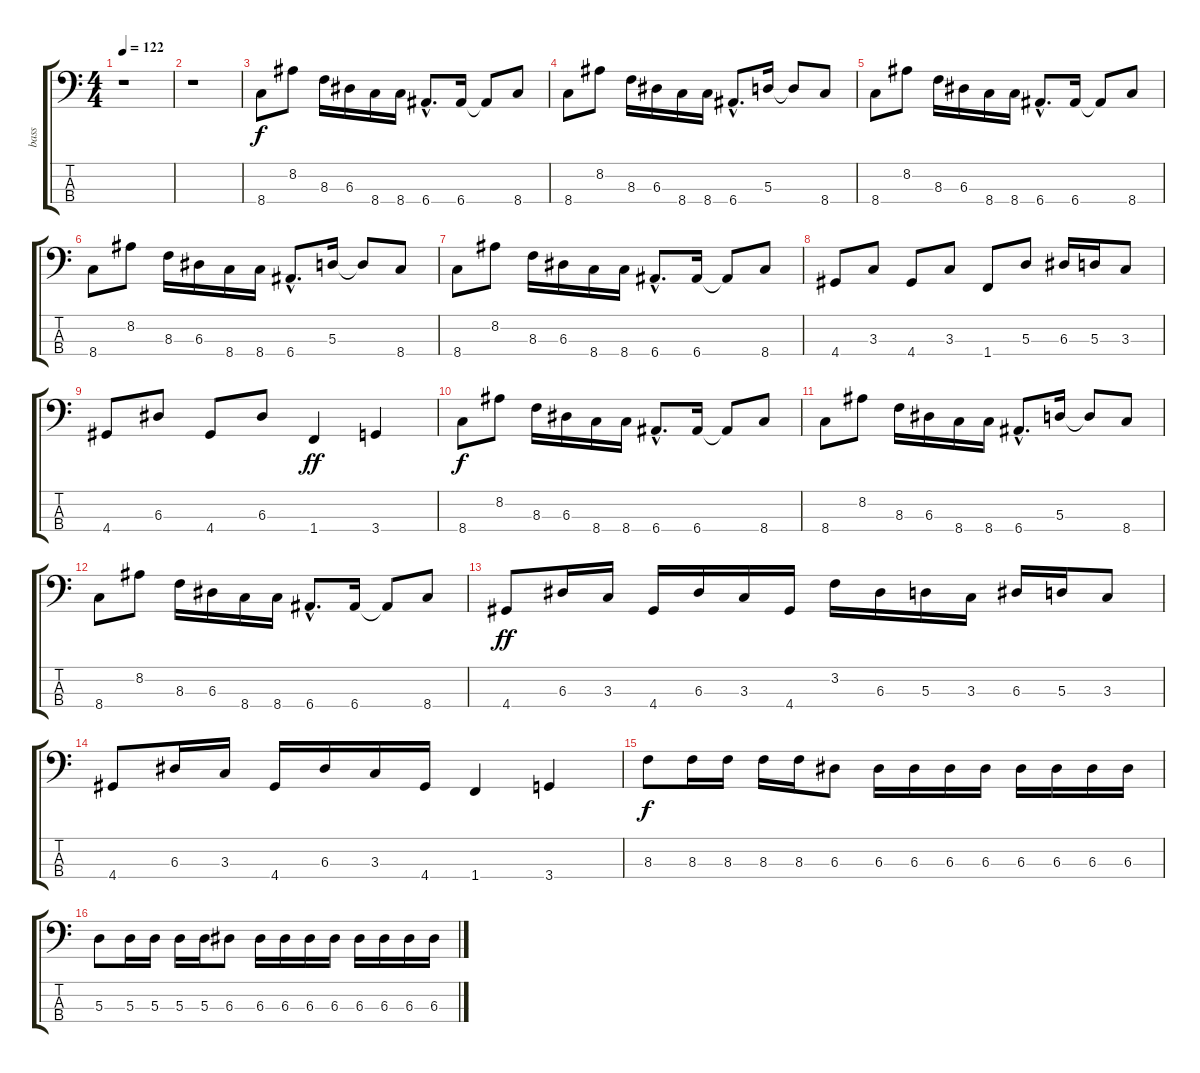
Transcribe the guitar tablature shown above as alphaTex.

\track ("bass" "bass") {instrument slapbass1}
\staff {score tabs}
\tuning (G2 D2 A1 E1) {hide}
\ts (4 4)
\tempo 122
\clef f4
\ks c
r.1{dy f instrument slapbass1} |
r.1 |
8.4.8 8.2.8 8.3.16 6.3.16 8.4.16 8.4.16 6.4{hac}.8{d} 6.4.16 6.4{t}.8 8.4.8 |
8.4.8 8.2.8 8.3.16 6.3.16 8.4.16 8.4.16 6.4{hac}.8{d} 5.3.16 5.3{t}.8 8.4.8 |
8.4.8 8.2.8 8.3.16 6.3.16 8.4.16 8.4.16 6.4{hac}.8{d} 6.4.16 6.4{t}.8 8.4.8 |
8.4.8 8.2.8 8.3.16 6.3.16 8.4.16 8.4.16 6.4{hac}.8{d} 5.3.16 5.3{t}.8 8.4.8 |
8.4.8 8.2.8 8.3.16 6.3.16 8.4.16 8.4.16 6.4{hac}.8{d} 6.4.16 6.4{t}.8 8.4.8 |
4.4.8 3.3.8 4.4.8 3.3.8 1.4.8 5.3.8 6.3.16 5.3.16 3.3.8 |
4.4.8 6.3.8 4.4.8 6.3.8 1.4.4{dy ff} 3.4.4 |
8.4.8{dy f} 8.2.8 8.3.16 6.3.16 8.4.16 8.4.16 6.4{hac}.8{d} 6.4.16 6.4{t}.8 8.4.8 |
8.4.8 8.2.8 8.3.16 6.3.16 8.4.16 8.4.16 6.4{hac}.8{d} 5.3.16 5.3{t}.8 8.4.8 |
8.4.8 8.2.8 8.3.16 6.3.16 8.4.16 8.4.16 6.4{hac}.8{d} 6.4.16 6.4{t}.8 8.4.8 |
4.4.8{dy ff balance 0 instrument slapbass1} 6.3.16 3.3.16 4.4.16 6.3.16 3.3.16 4.4.16 3.2.16 6.3.16 5.3.16 3.3.16 6.3.16 5.3.16 3.3.8 |
4.4.8 6.3.16 3.3.16 4.4.16 6.3.16 3.3.16 4.4.16 1.4.4{balance 8} 3.4.4 |
8.3.8{dy f} 8.3.16 8.3.16 8.3.16 8.3.16 6.3.8 6.3.16 6.3.16 6.3.16 6.3.16 6.3.16 6.3.16 6.3.16 6.3.16 |
5.3.8 5.3.16 5.3.16 5.3.16 5.3.16 6.3.8 6.3.16 6.3.16 6.3.16 6.3.16 6.3.16 6.3.16 6.3.16 6.3.16
